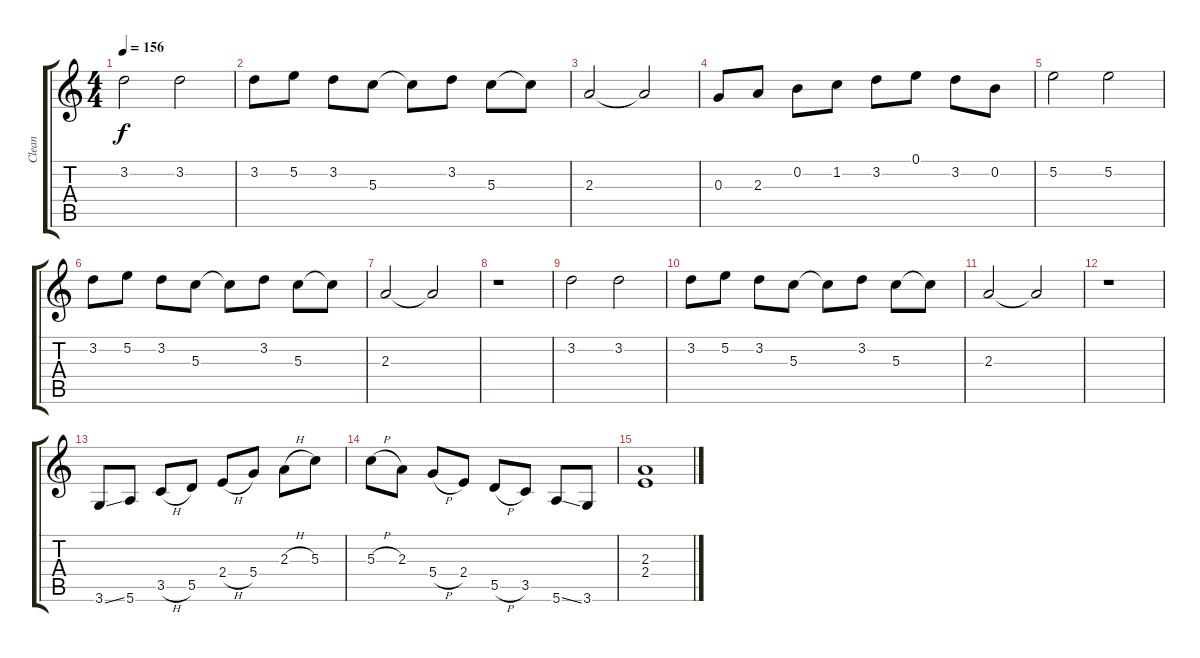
\track ("Clean" "Clean") {instrument electricguitarclean}
\staff {score tabs}
\tuning (E4 B3 G3 D3 A2 E2) {hide}
\ts (4 4)
\tempo 156
\clef g2
\ks c
3.2.2{dy f} 3.2.2 |
3.2.8 5.2.8 3.2.8 5.3.8 5.3{t}.8 3.2.8 5.3.8 5.3{t}.8 |
2.3.2 2.3{t}.2 |
0.3.8 2.3.8 0.2.8 1.2.8 3.2.8 0.1.8 3.2.8 0.2.8 |
5.2.2 5.2.2 |
3.2.8 5.2.8 3.2.8 5.3.8 5.3{t}.8 3.2.8 5.3.8 5.3{t}.8 |
2.3.2 2.3{t}.2 |
r.1 |
3.2.2 3.2.2 |
3.2.8 5.2.8 3.2.8 5.3.8 5.3{t}.8 3.2.8 5.3.8 5.3{t}.8 |
2.3.2 2.3{t}.2 |
r.1 |
3.6{ss}.8{volume 6 instrument acousticguitarnylon} 5.6.8 3.5{h}.8 5.5.8 2.4{h}.8 5.4.8 2.3{h}.8 5.3.8 |
5.3{h}.8 2.3.8 5.4{h}.8 2.4.8 5.5{h}.8 3.5.8 5.6{ss}.8 3.6.8 |
(2.3 2.4).1
